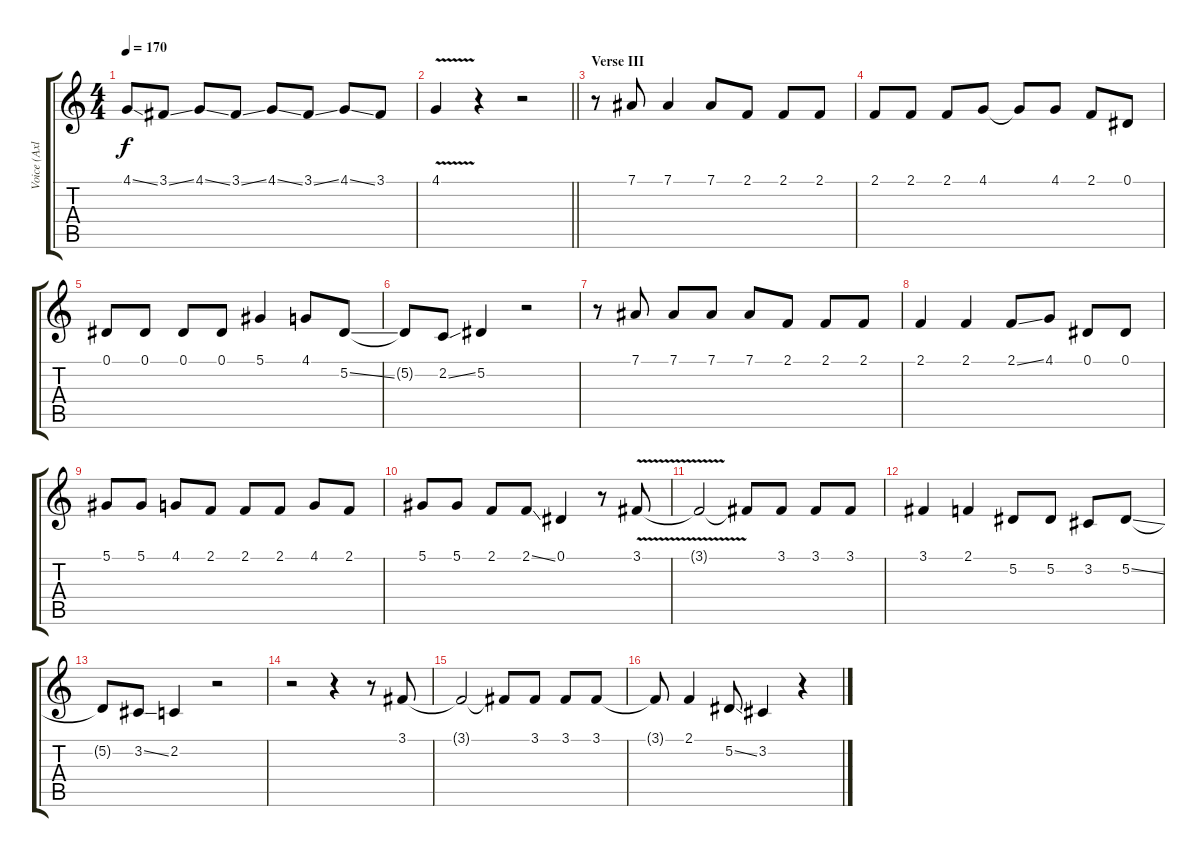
\track ("Voice (Axl)" "Voice (Axl") {instrument lead2sawtooth}
\staff {score tabs}
\tuning (Eb4 Bb3 Gb3 Db3 Ab2 Eb2) {hide}
\ts (4 4)
\tempo 170
\clef g2
\ks c
4.1{ss}.8{dy f} 3.1{ss}.8 4.1{ss}.8 3.1{ss}.8 4.1{ss}.8 3.1{ss}.8 4.1{ss}.8 3.1.8 |
\barLineRight lightlight
4.1{v}.4 r.4 r.2 |
\section ("" "Verse III")
r.8 7.1.8 7.1.4 7.1.8 2.1.8 2.1.8 2.1.8 |
2.1.8 2.1.8 2.1.8 4.1.8 4.1{t}.8 4.1.8 2.1.8 0.1.8 |
0.1.8 0.1.8 0.1.8 0.1.8 5.1.4 4.1.8 5.2{ss}.8 |
5.2{t}.8 2.2{ss}.8 5.2.4 r.2 |
r.8 7.1.8 7.1.8 7.1.8 7.1.8 2.1.8 2.1.8 2.1.8 |
2.1.4 2.1.4 2.1{ss}.8 4.1.8 0.1.8 0.1.8 |
5.1.8 5.1.8 4.1.8 2.1.8 2.1.8 2.1.8 4.1.8 2.1.8 |
5.1.8 5.1.8 2.1.8 2.1{ss}.8 0.1.4 r.8 3.1{v}.8 |
3.1{t}.2 3.1{t}.8 3.1.8 3.1.8 3.1.8 |
3.1.4 2.1.4 5.2.8 5.2.8 3.2.8 5.2{ss}.8 |
5.2{t}.8 3.2{ss}.8 2.2.4 r.2 |
r.2 r.4 r.8 3.1.8 |
3.1{t}.2 3.1{t}.8 3.1.8 3.1.8 3.1.8 |
3.1{t}.8 2.1.4 5.2{ss}.8 3.2.4 r.4
